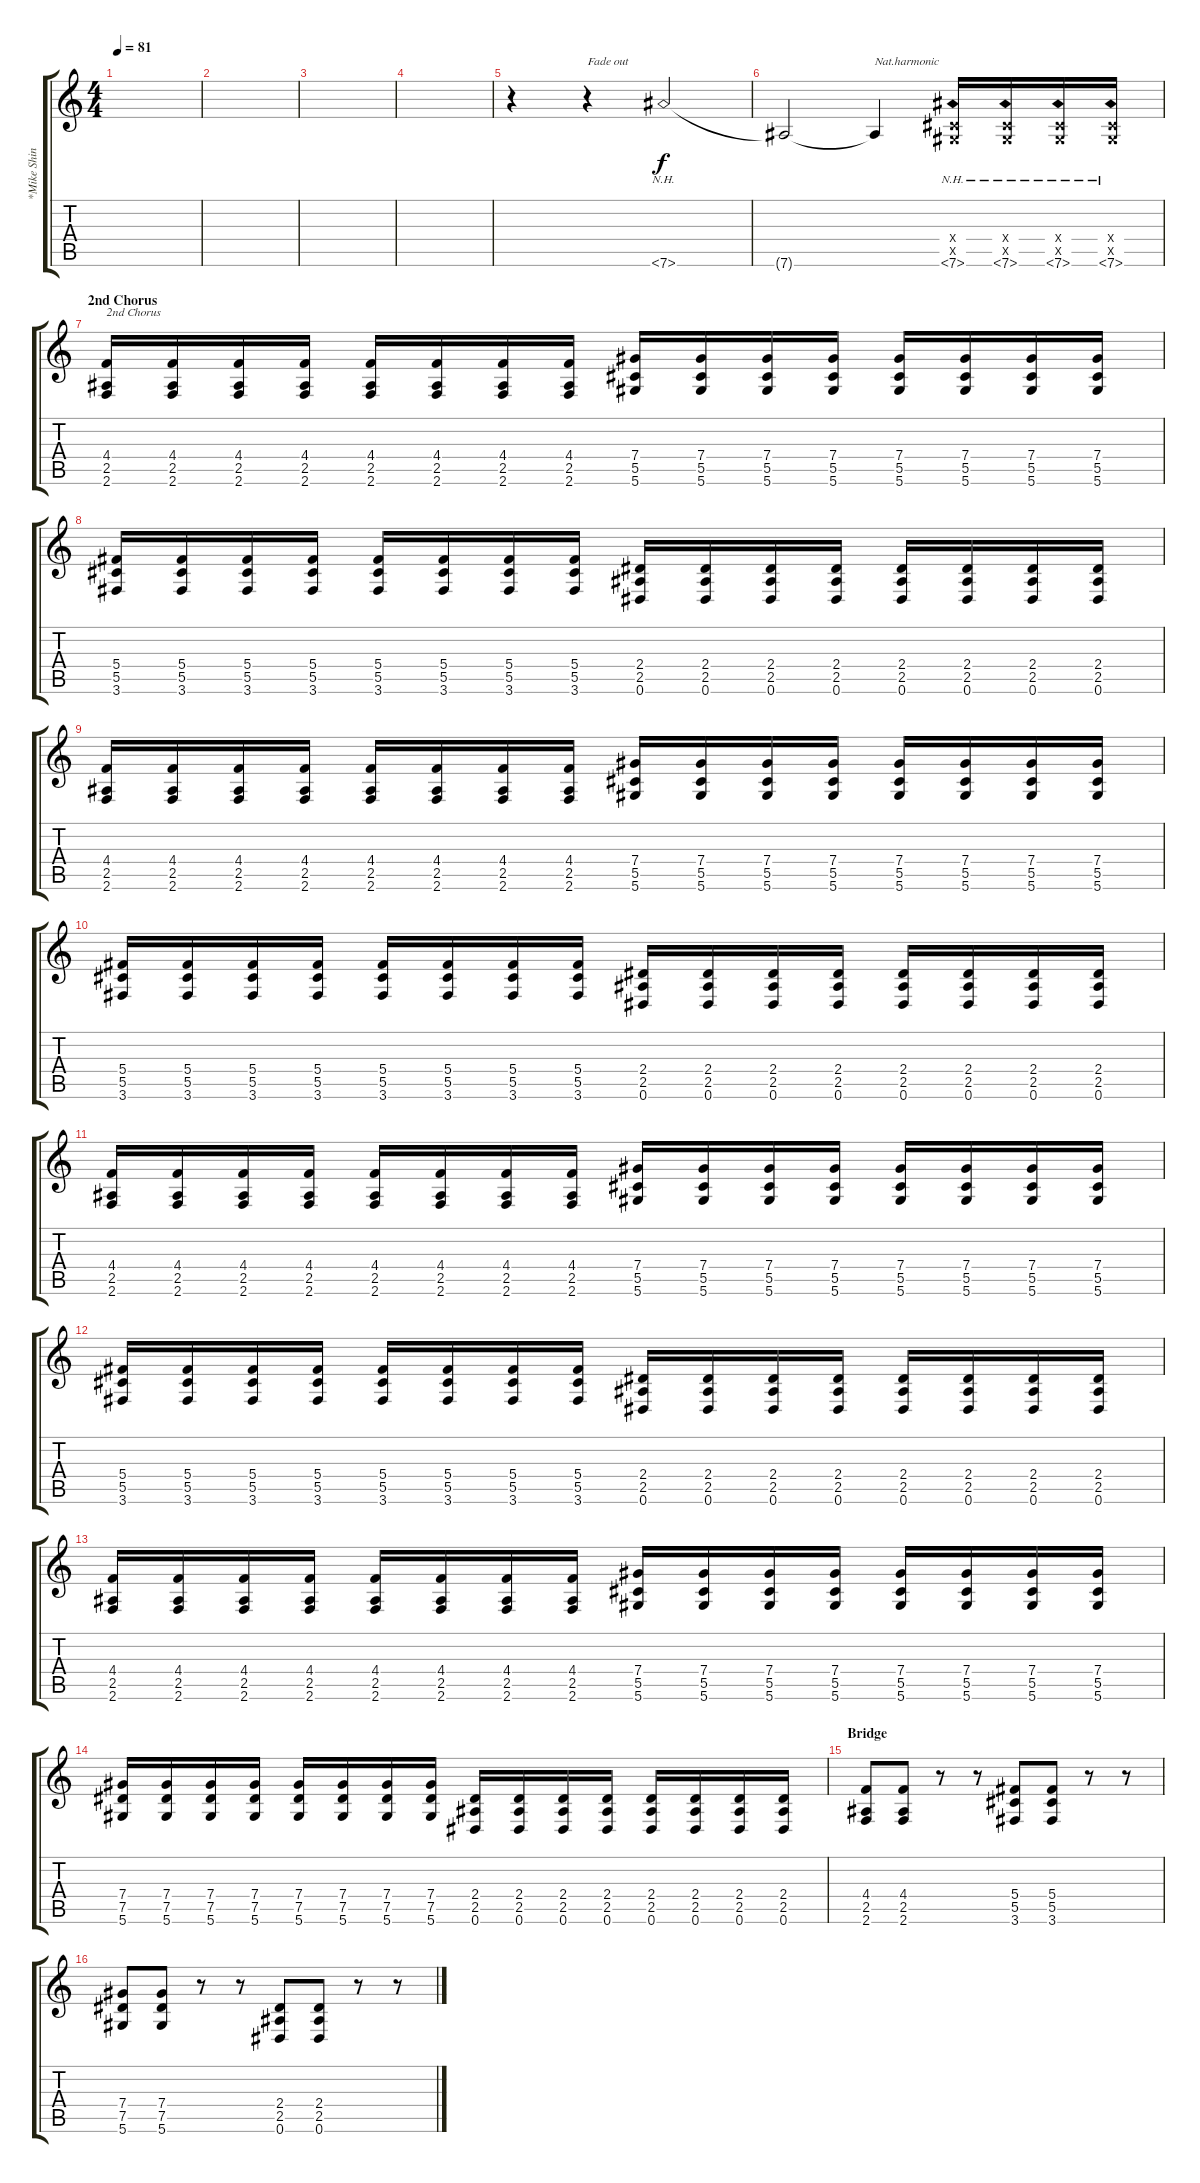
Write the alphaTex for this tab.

\track ("*Mike Shinoda (Guitar)" "*Mike Shin") {instrument distortionguitar}
\staff {score tabs}
\tuning (Eb4 Bb3 Gb3 Db3 Ab2 Eb2) {hide}
\ts (4 4)
\tempo 81
\clef g2
\ks c
|
|
|
|
r.4{volume 0} r.4{txt "Fade out"} 7.6{nh}.2{volume 16} |
7.6{t}.2 7.6{t}.4{txt "Nat.harmonic"} (0.4{x} 0.5{x} 7.6{nh}).16 (0.4{x} 0.5{x} 7.6{nh}).16 (0.4{x} 0.5{x} 7.6{nh}).16 (0.4{x} 0.5{x} 7.6{nh}).16 |
\section ("" "2nd Chorus")
(4.4 2.5 2.6).16{txt "2nd Chorus" volume 12} (4.4 2.5 2.6).16 (4.4 2.5 2.6).16 (4.4 2.5 2.6).16 (4.4 2.5 2.6).16 (4.4 2.5 2.6).16 (4.4 2.5 2.6).16 (4.4 2.5 2.6).16 (7.4 5.5 5.6).16 (7.4 5.5 5.6).16 (7.4 5.5 5.6).16 (7.4 5.5 5.6).16 (7.4 5.5 5.6).16 (7.4 5.5 5.6).16 (7.4 5.5 5.6).16 (7.4 5.5 5.6).16 |
(5.4 5.5 3.6).16 (5.4 5.5 3.6).16 (5.4 5.5 3.6).16 (5.4 5.5 3.6).16 (5.4 5.5 3.6).16 (5.4 5.5 3.6).16 (5.4 5.5 3.6).16 (5.4 5.5 3.6).16 (2.4 2.5 0.6).16 (2.4 2.5 0.6).16 (2.4 2.5 0.6).16 (2.4 2.5 0.6).16 (2.4 2.5 0.6).16 (2.4 2.5 0.6).16 (2.4 2.5 0.6).16 (2.4 2.5 0.6).16 |
(4.4 2.5 2.6).16 (4.4 2.5 2.6).16 (4.4 2.5 2.6).16 (4.4 2.5 2.6).16 (4.4 2.5 2.6).16 (4.4 2.5 2.6).16 (4.4 2.5 2.6).16 (4.4 2.5 2.6).16 (7.4 5.5 5.6).16 (7.4 5.5 5.6).16 (7.4 5.5 5.6).16 (7.4 5.5 5.6).16 (7.4 5.5 5.6).16 (7.4 5.5 5.6).16 (7.4 5.5 5.6).16 (7.4 5.5 5.6).16 |
(5.4 5.5 3.6).16 (5.4 5.5 3.6).16 (5.4 5.5 3.6).16 (5.4 5.5 3.6).16 (5.4 5.5 3.6).16 (5.4 5.5 3.6).16 (5.4 5.5 3.6).16 (5.4 5.5 3.6).16 (2.4 2.5 0.6).16 (2.4 2.5 0.6).16 (2.4 2.5 0.6).16 (2.4 2.5 0.6).16 (2.4 2.5 0.6).16 (2.4 2.5 0.6).16 (2.4 2.5 0.6).16 (2.4 2.5 0.6).16 |
(4.4 2.5 2.6).16{volume 12} (4.4 2.5 2.6).16 (4.4 2.5 2.6).16 (4.4 2.5 2.6).16 (4.4 2.5 2.6).16 (4.4 2.5 2.6).16 (4.4 2.5 2.6).16 (4.4 2.5 2.6).16 (7.4 5.5 5.6).16 (7.4 5.5 5.6).16 (7.4 5.5 5.6).16 (7.4 5.5 5.6).16 (7.4 5.5 5.6).16 (7.4 5.5 5.6).16 (7.4 5.5 5.6).16 (7.4 5.5 5.6).16 |
(5.4 5.5 3.6).16 (5.4 5.5 3.6).16 (5.4 5.5 3.6).16 (5.4 5.5 3.6).16 (5.4 5.5 3.6).16 (5.4 5.5 3.6).16 (5.4 5.5 3.6).16 (5.4 5.5 3.6).16 (2.4 2.5 0.6).16 (2.4 2.5 0.6).16 (2.4 2.5 0.6).16 (2.4 2.5 0.6).16 (2.4 2.5 0.6).16 (2.4 2.5 0.6).16 (2.4 2.5 0.6).16 (2.4 2.5 0.6).16 |
(4.4 2.5 2.6).16 (4.4 2.5 2.6).16 (4.4 2.5 2.6).16 (4.4 2.5 2.6).16 (4.4 2.5 2.6).16 (4.4 2.5 2.6).16 (4.4 2.5 2.6).16 (4.4 2.5 2.6).16 (7.4 5.5 5.6).16 (7.4 5.5 5.6).16 (7.4 5.5 5.6).16 (7.4 5.5 5.6).16 (7.4 5.5 5.6).16 (7.4 5.5 5.6).16 (7.4 5.5 5.6).16 (7.4 5.5 5.6).16 |
(7.4 7.5 5.6).16 (7.4 7.5 5.6).16 (7.4 7.5 5.6).16 (7.4 7.5 5.6).16 (7.4 7.5 5.6).16 (7.4 7.5 5.6).16 (7.4 7.5 5.6).16 (7.4 7.5 5.6).16 (2.4 2.5 0.6).16 (2.4 2.5 0.6).16 (2.4 2.5 0.6).16 (2.4 2.5 0.6).16 (2.4 2.5 0.6).16 (2.4 2.5 0.6).16 (2.4 2.5 0.6).16 (2.4 2.5 0.6).16 |
\section ("" "Bridge")
(4.4 2.5 2.6).8{volume 16} (4.4 2.5 2.6).8 r.8 r.8 (5.4 5.5 3.6).8 (5.4 5.5 3.6).8 r.8 r.8 |
(7.4 7.5 5.6).8 (7.4 7.5 5.6).8 r.8 r.8 (2.4 2.5 0.6).8 (2.4 2.5 0.6).8 r.8 r.8
